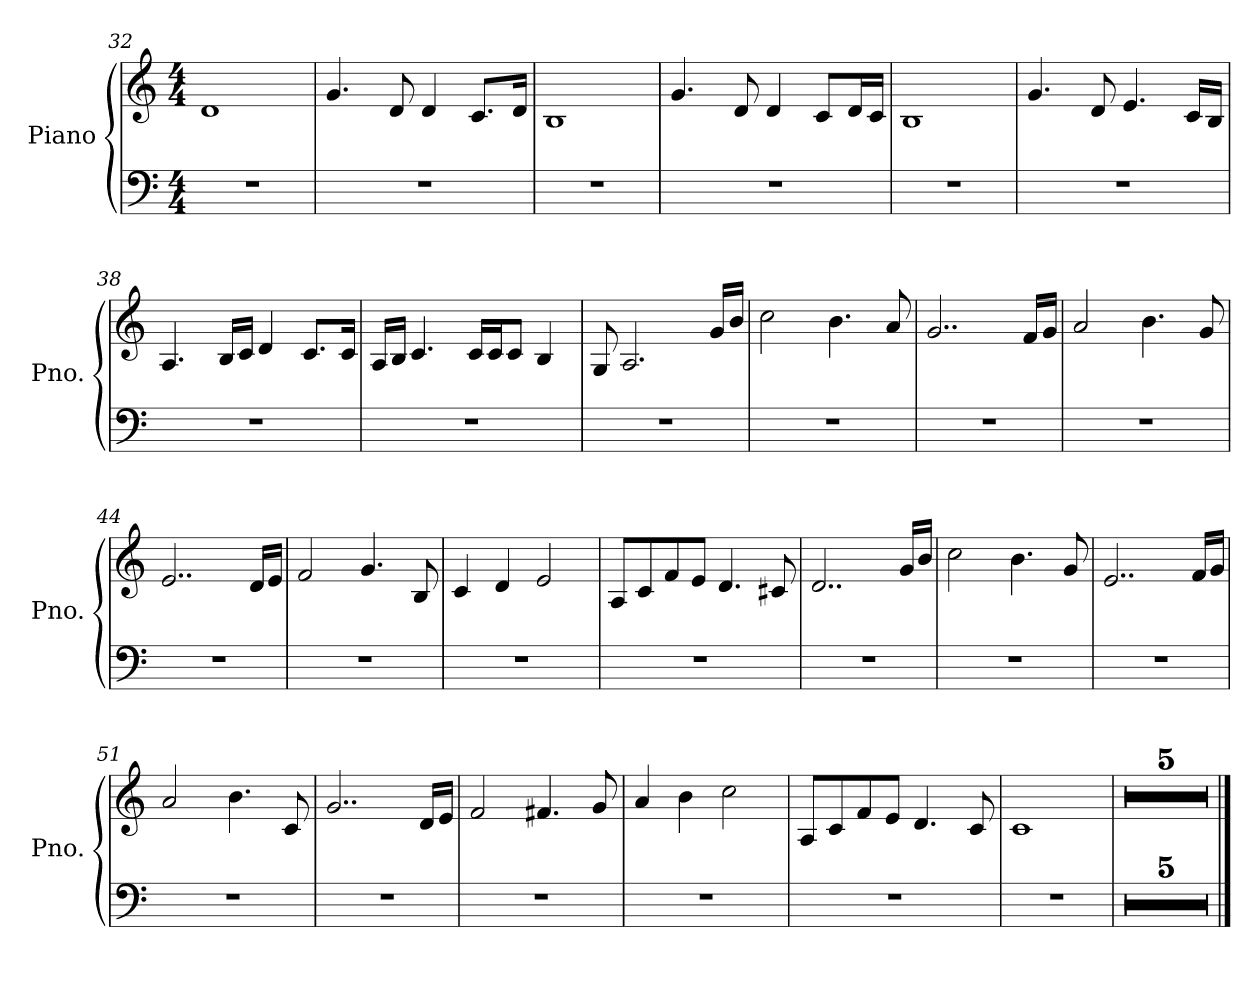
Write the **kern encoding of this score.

**kern	**kern
*part1	*part1
*staff2	*staff1
*I"Piano	*
*I'Pno.	*
*clefF4	*clefG2
*k[]	*k[]
*M4/4	*M4/4
=32	=32
1r	1d
=33	=33
1r	4.g/
.	8d/
.	4d/
.	8.c/L
.	16d/Jk
=34	=34
1r	1B
=35	=35
1r	4.g/
.	8d/
.	4d/
.	8c/L
.	16d/L
.	16c/JJ
=36	=36
1r	1B
=37	=37
1r	4.g/
.	8d/
.	4.e/
.	16c/LL
.	16B/JJ
!!LO:LB:g=z
=38	=38
1r	4.A/
.	16B/LL
.	16c/JJ
.	4d/
.	8.c/L
.	16c/Jk
=39	=39
1r	16A/LL
.	16B/JJ
.	4.c/
.	16c/LL
.	16c/J
.	8c/J
.	4B/
=40	=40
1r	8G/
.	2.A/
.	16g/LL
.	16b/JJ
=41	=41
1r	2cc\
.	4.b\
.	8a/
=42	=42
1r	2..g/
.	16f/LL
.	16g/JJ
=43	=43
1r	2a/
.	4.b\
.	8g/
=44	=44
1r	2..e/
.	16d/LL
.	16e/JJ
!!LO:PB:g=z
=45	=45
1r	2f/
.	4.g/
.	8B/
=46	=46
1r	4c/
.	4d/
.	2e/
=47	=47
1r	8A/L
.	8c/
.	8f/
.	8e/J
.	4.d/
.	8c#X/
=48	=48
1r	2..d/
.	16g/LL
.	16b/JJ
=49	=49
1r	2cc\
.	4.b\
.	8g/
=50	=50
1r	2..e/
.	16f/LL
.	16g/JJ
=51	=51
1r	2a/
.	4.b\
.	8c/
=52	=52
1r	2..g/
.	16d/LL
.	16e/JJ
!!LO:LB:g=z
=53	=53
1r	2f/
.	4.f#X/
.	8g/
=54	=54
1r	4a/
.	4b\
.	2cc\
=55	=55
1r	8A/L
.	8c/
.	8f/
.	8e/J
.	4.d/
.	8c/
=56	=56
1r	1c
=57	=57
1r	1r
=58	=58
1r	1r
=59	=59
1r	1r
=60	=60
1r	1r
=61	=61
1r	1r
==	==
*-	*-
